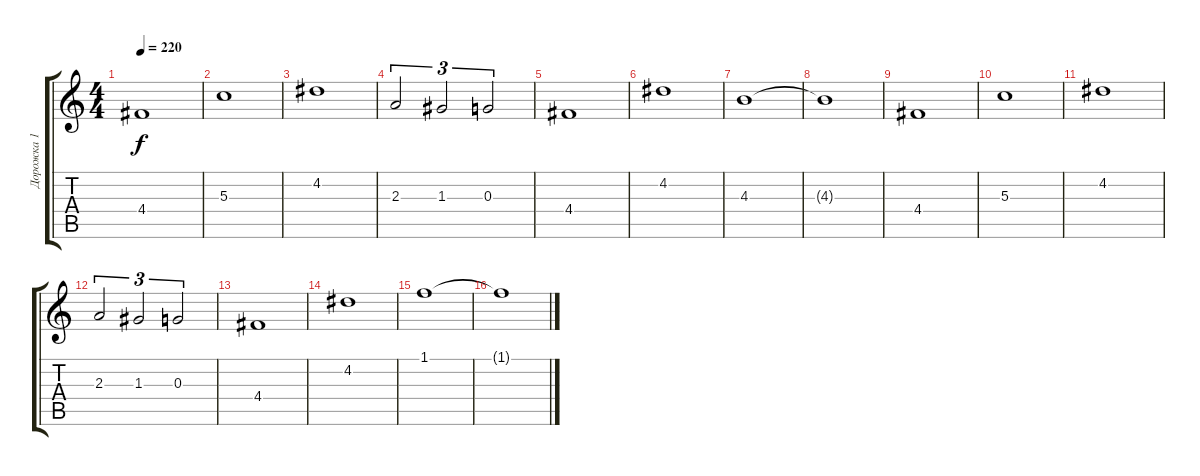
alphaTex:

\track ("Дорожка 1" "Дорожка 1") {instrument distortionguitar}
\staff {score tabs}
\tuning (E4 B3 G3 D3 A2 E2) {hide}
\ts (4 4)
\tempo 220
\clef g2
\ks c
4.4.1{dy f instrument distortionguitar} |
5.3.1 |
4.2.1 |
2.3.2{tu (3 2)} 1.3.2{tu (3 2)} 0.3.2{tu (3 2)} |
4.4.1 |
4.2.1 |
4.3.1 |
4.3{t}.1 |
4.4.1 |
5.3.1 |
4.2.1 |
2.3.2{tu (3 2)} 1.3.2{tu (3 2)} 0.3.2{tu (3 2)} |
4.4.1 |
4.2.1 |
1.1.1 |
1.1{t}.1
